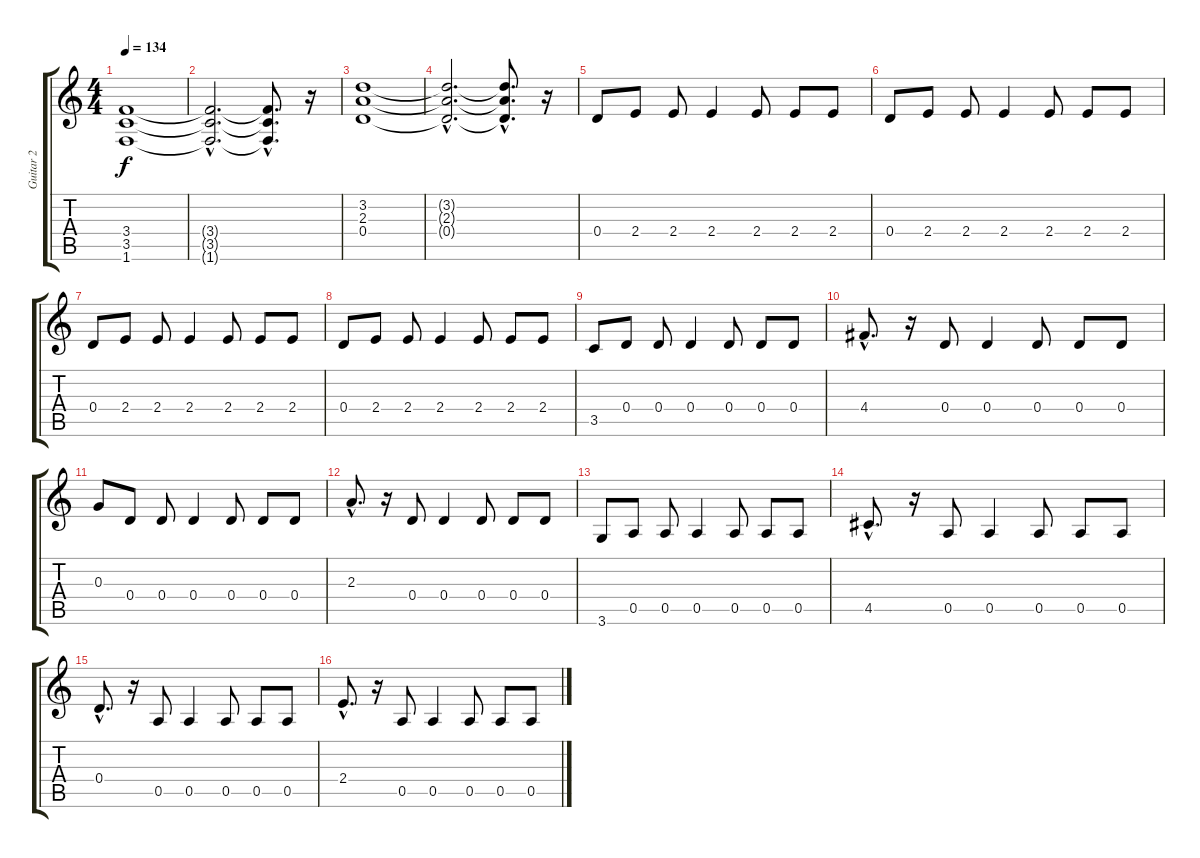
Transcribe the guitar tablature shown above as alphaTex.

\track ("Guitar 2" "Guitar 2") {instrument distortionguitar}
\staff {score tabs}
\tuning (E4 B3 G3 D3 A2 E2) {hide}
\ts (4 4)
\tempo 134
\clef g2
\ks c
(3.4 3.5 1.6).1{dy f} |
(3.4{hac t} 3.5{hac t} 1.6{hac t}).2{d} (3.4{hac t} 3.5{hac t} 1.6{hac t}).8{d} r.16 |
(3.2 2.3 0.4).1 |
(3.2{hac t} 2.3{hac t} 0.4{hac t}).2{d} (3.2{hac t} 2.3{hac t} 0.4{hac t}).8{d} r.16 |
0.4.8 2.4.8 2.4.8 2.4.4 2.4.8 2.4.8 2.4.8 |
0.4.8 2.4.8 2.4.8 2.4.4 2.4.8 2.4.8 2.4.8 |
0.4.8 2.4.8 2.4.8 2.4.4 2.4.8 2.4.8 2.4.8 |
0.4.8 2.4.8 2.4.8 2.4.4 2.4.8 2.4.8 2.4.8 |
3.5.8 0.4.8 0.4.8 0.4.4 0.4.8 0.4.8 0.4.8 |
4.4{hac}.8{d} r.16 0.4.8 0.4.4 0.4.8 0.4.8 0.4.8 |
0.3.8 0.4.8 0.4.8 0.4.4 0.4.8 0.4.8 0.4.8 |
2.3{hac}.8{d} r.16 0.4.8 0.4.4 0.4.8 0.4.8 0.4.8 |
3.6.8 0.5.8 0.5.8 0.5.4 0.5.8 0.5.8 0.5.8 |
4.5{hac}.8{d} r.16 0.5.8 0.5.4 0.5.8 0.5.8 0.5.8 |
0.4{hac}.8{d} r.16 0.5.8 0.5.4 0.5.8 0.5.8 0.5.8 |
2.4{hac}.8{d} r.16 0.5.8 0.5.4 0.5.8 0.5.8 0.5.8
